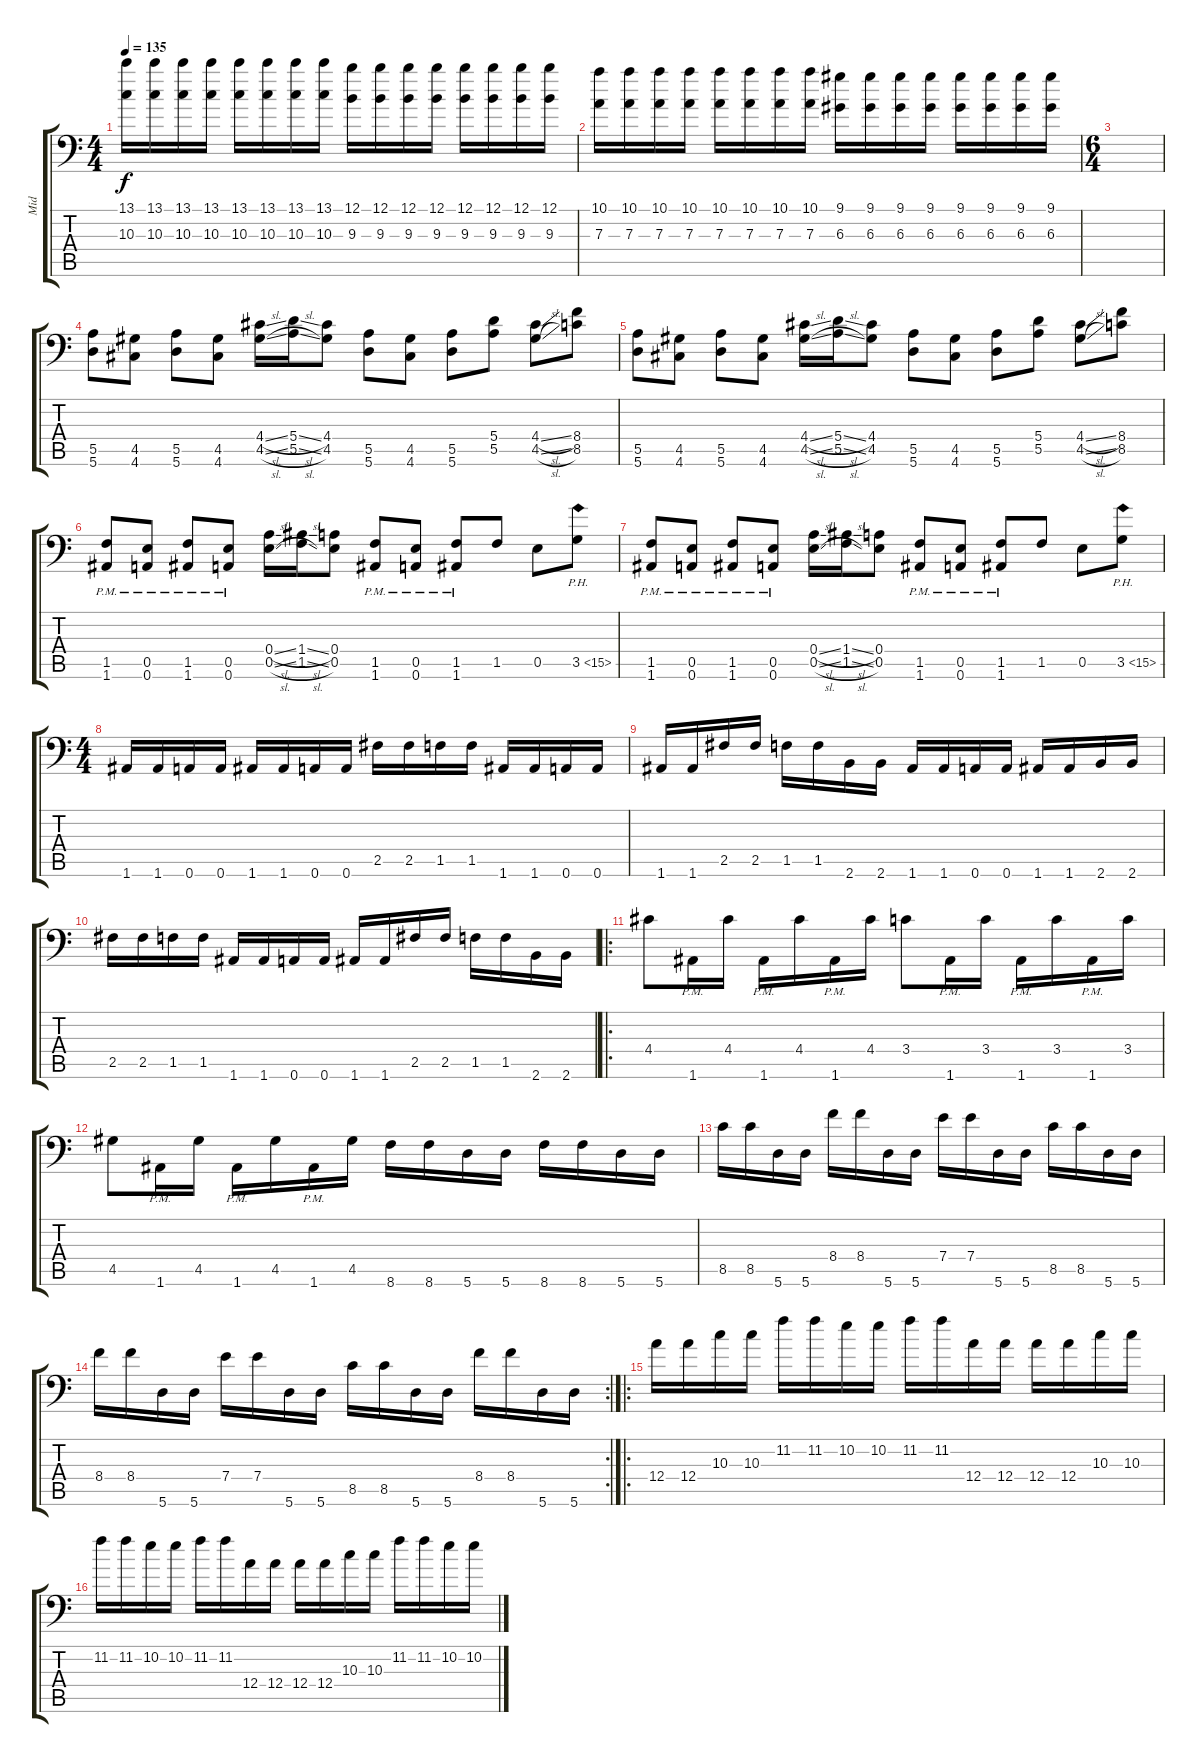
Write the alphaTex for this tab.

\track ("Mid" "Mid") {instrument overdrivenguitar}
\staff {score tabs}
\tuning (B3 Gb3 D3 A2 E2 A1) {hide}
\ts (4 4)
\tempo 135
\clef f4
\ks c
(13.1 10.3).16{dy f} (13.1 10.3).16 (13.1 10.3).16 (13.1 10.3).16 (13.1 10.3).16 (13.1 10.3).16 (13.1 10.3).16 (13.1 10.3).16 (12.1 9.3).16 (12.1 9.3).16 (12.1 9.3).16 (12.1 9.3).16 (12.1 9.3).16 (12.1 9.3).16 (12.1 9.3).16 (12.1 9.3).16 |
(10.1 7.3).16 (10.1 7.3).16 (10.1 7.3).16 (10.1 7.3).16 (10.1 7.3).16 (10.1 7.3).16 (10.1 7.3).16 (10.1 7.3).16 (9.1 6.3).16 (9.1 6.3).16 (9.1 6.3).16 (9.1 6.3).16 (9.1 6.3).16 (9.1 6.3).16 (9.1 6.3).16 (9.1 6.3).16 |
\ts (6 4)
|
(5.5 5.6).8 (4.5 4.6).8 (5.5 5.6).8 (4.5 4.6).8 (4.4{sl} 4.5{sl}).16 (5.4{sl} 5.5{sl}).16 (4.4 4.5).8 (5.5 5.6).8 (4.5 4.6).8 (5.5 5.6).8 (5.4 5.5).8 (4.4{sl} 4.5{sl}).8 (8.4 8.5).8 |
(5.5 5.6).8 (4.5 4.6).8 (5.5 5.6).8 (4.5 4.6).8 (4.4{sl} 4.5{sl}).16 (5.4{sl} 5.5{sl}).16 (4.4 4.5).8 (5.5 5.6).8 (4.5 4.6).8 (5.5 5.6).8 (5.4 5.5).8 (4.4{sl} 4.5{sl}).8 (8.4 8.5).8 |
(1.5{pm} 1.6{pm}).8 (0.5{pm} 0.6{pm}).8 (1.5{pm} 1.6{pm}).8 (0.5{pm} 0.6{pm}).8 (0.4{sl} 0.5{sl}).16 (1.4{sl} 1.5{sl}).16 (0.4 0.5).8 (1.5{pm} 1.6{pm}).8 (0.5{pm} 0.6{pm}).8 (1.5{pm} 1.6{pm}).8 1.5.8 0.5.8 3.5{ph 12}.8 |
(1.5{pm} 1.6{pm}).8 (0.5{pm} 0.6{pm}).8 (1.5{pm} 1.6{pm}).8 (0.5{pm} 0.6{pm}).8 (0.4{sl} 0.5{sl}).16 (1.4{sl} 1.5{sl}).16 (0.4 0.5).8 (1.5{pm} 1.6{pm}).8 (0.5{pm} 0.6{pm}).8 (1.5{pm} 1.6{pm}).8 1.5.8 0.5.8 3.5{ph 12}.8 |
\ts (4 4)
1.6.16 1.6.16 0.6.16 0.6.16 1.6.16 1.6.16 0.6.16 0.6.16 2.5.16 2.5.16 1.5.16 1.5.16 1.6.16 1.6.16 0.6.16 0.6.16 |
1.6.16 1.6.16 2.5.16 2.5.16 1.5.16 1.5.16 2.6.16 2.6.16 1.6.16 1.6.16 0.6.16 0.6.16 1.6.16 1.6.16 2.6.16 2.6.16 |
2.5.16 2.5.16 1.5.16 1.5.16 1.6.16 1.6.16 0.6.16 0.6.16 1.6.16 1.6.16 2.5.16 2.5.16 1.5.16 1.5.16 2.6.16 2.6.16 |
\ro
4.4.8 1.6{pm}.16 4.4.16 1.6{pm}.16 4.4.16 1.6{pm}.16 4.4.16 3.4.8 1.6{pm}.16 3.4.16 1.6{pm}.16 3.4.16 1.6{pm}.16 3.4.16 |
4.5.8 1.6{pm}.16 4.5.16 1.6{pm}.16 4.5.16 1.6{pm}.16 4.5.16 8.6.16 8.6.16 5.6.16 5.6.16 8.6.16 8.6.16 5.6.16 5.6.16 |
8.5.16 8.5.16 5.6.16 5.6.16 8.4.16 8.4.16 5.6.16 5.6.16 7.4.16 7.4.16 5.6.16 5.6.16 8.5.16 8.5.16 5.6.16 5.6.16 |
\rc 2
8.4.16 8.4.16 5.6.16 5.6.16 7.4.16 7.4.16 5.6.16 5.6.16 8.5.16 8.5.16 5.6.16 5.6.16 8.4.16 8.4.16 5.6.16 5.6.16 |
\ro
12.4.16 12.4.16 10.3.16 10.3.16 11.2.16 11.2.16 10.2.16 10.2.16 11.2.16 11.2.16 12.4.16 12.4.16 12.4.16 12.4.16 10.3.16 10.3.16 |
11.2.16 11.2.16 10.2.16 10.2.16 11.2.16 11.2.16 12.4.16 12.4.16 12.4.16 12.4.16 10.3.16 10.3.16 11.2.16 11.2.16 10.2.16 10.2.16
